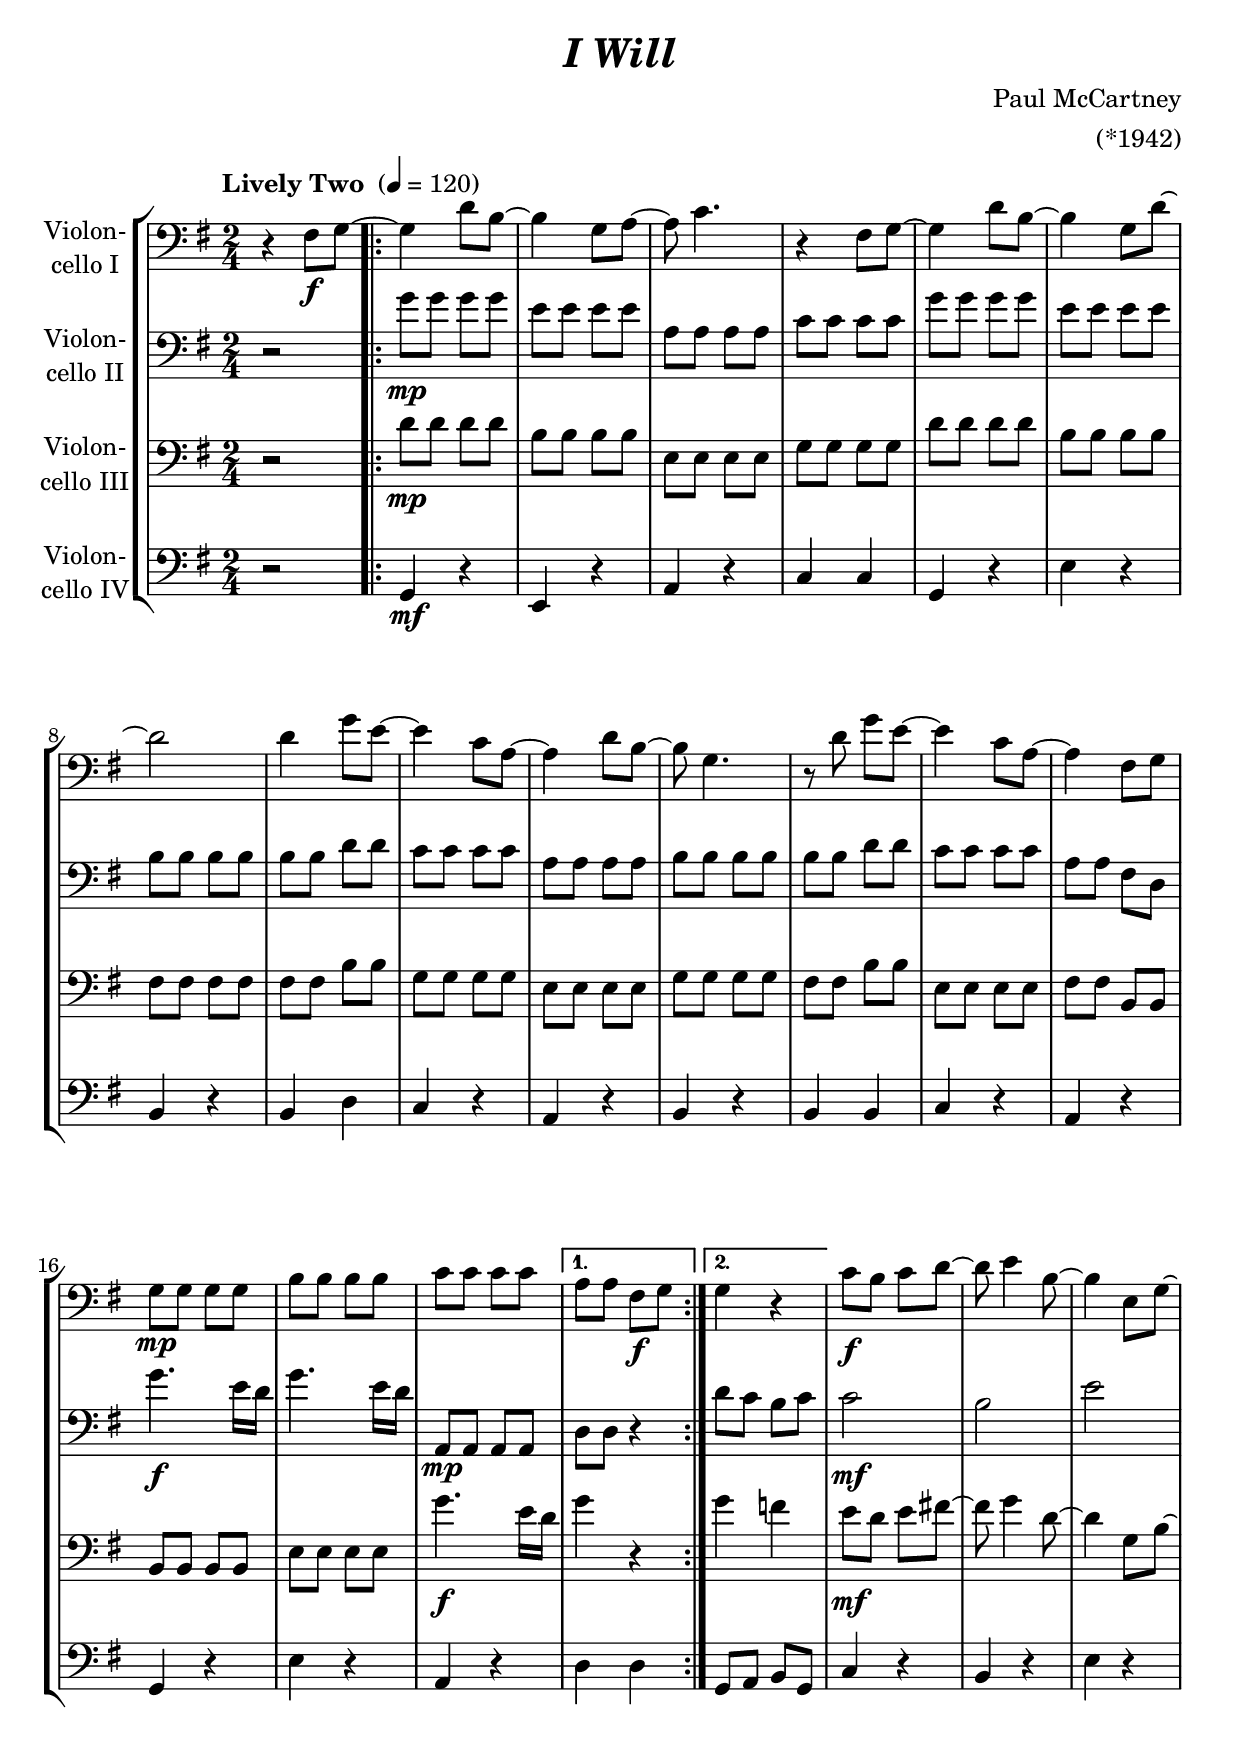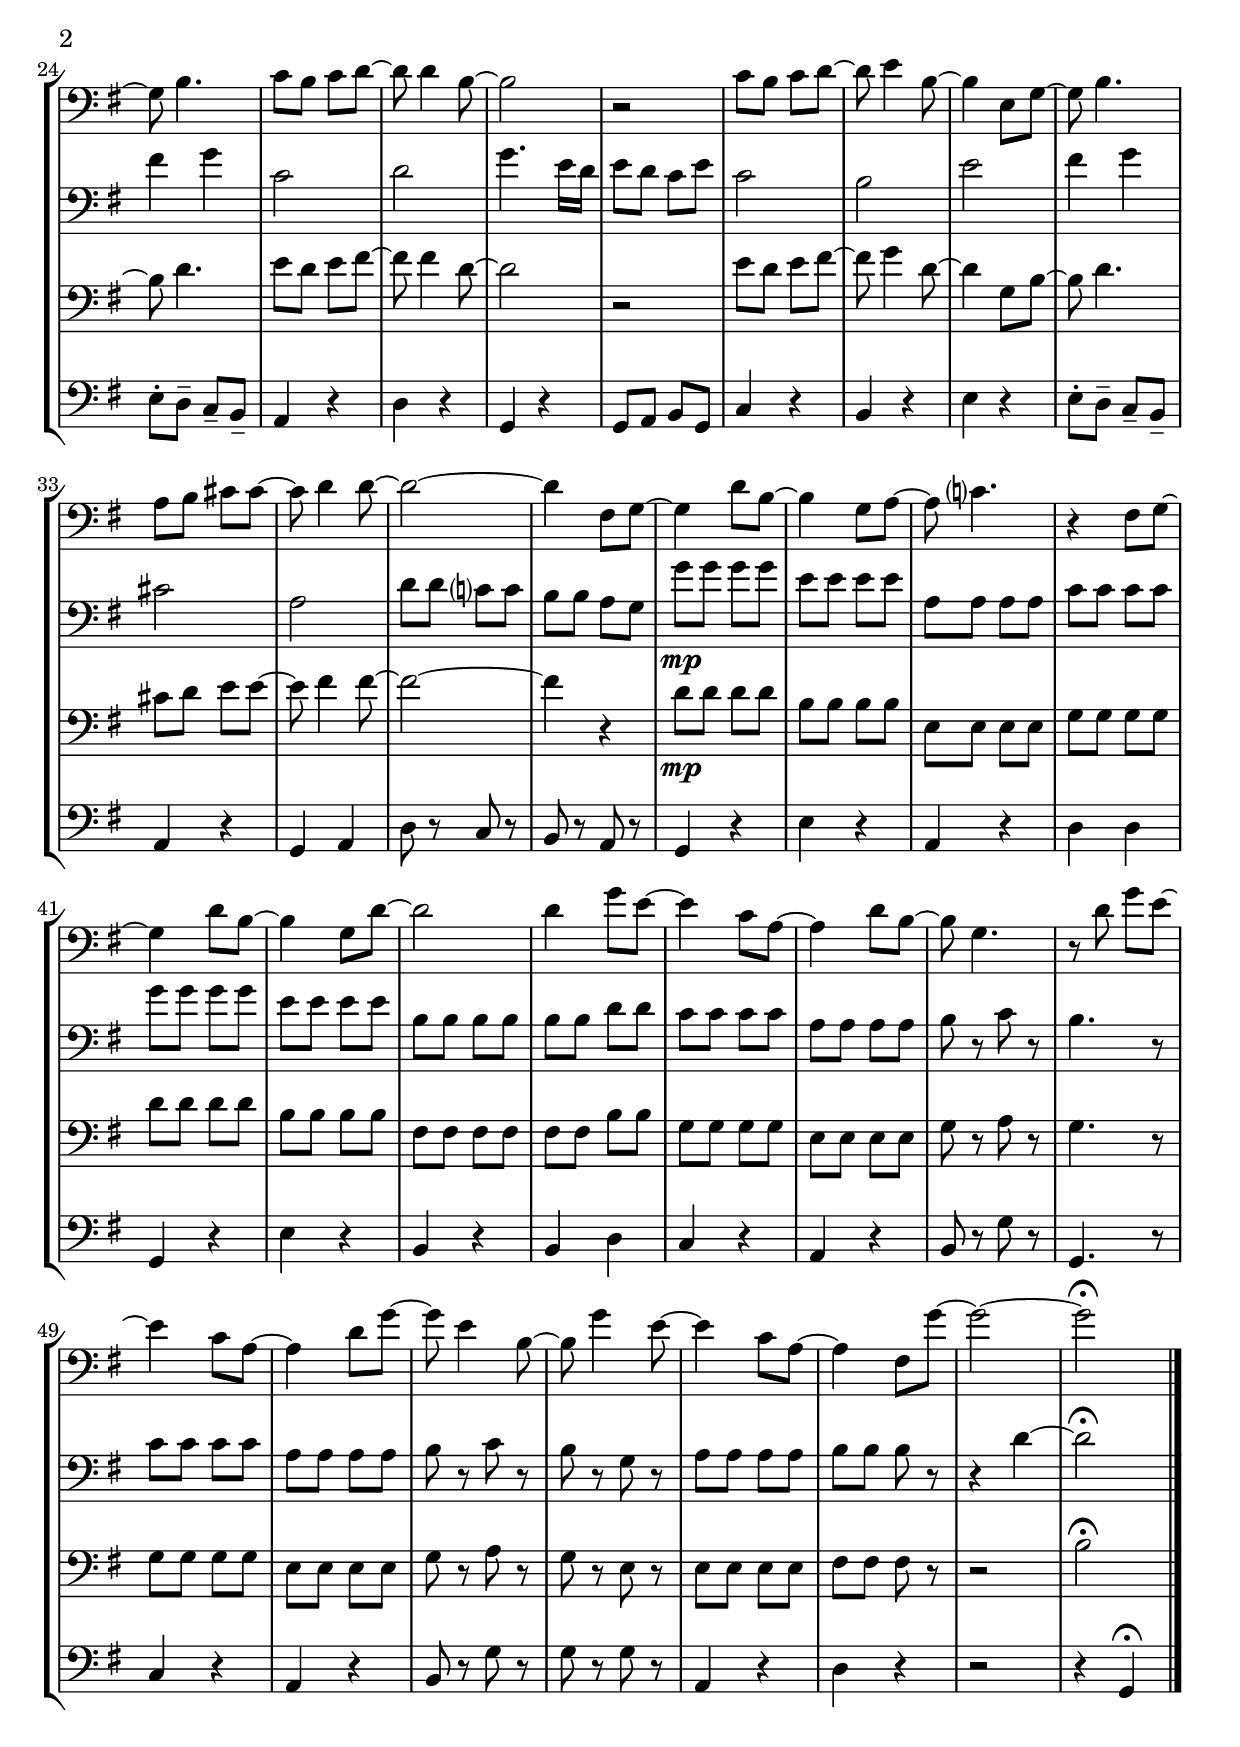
\version "2.14.2"
\include "deutsch.ly"

#(set-global-staff-size 22)

\header {
  title     = \markup \bold \italic "I Will"
  composer  = "Paul McCartney"
  arranger  = "(*1942)"
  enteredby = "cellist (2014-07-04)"
}

voiceconsts = {
 \key f \major
 \clef "bass"
 \numericTimeSignature
 \compressFullBarRests
 \time 2/4
 \tempo "Lively Two " 4=120
}

%mihi = "clarinet"
%milo = "bassoon"
milo = "trombone"

va = \relative c {
   \voiceconsts

   r4 e8\f f~
   \repeat volta 2 {
     f4 c'8 a~
     a4 f8 g~
     g b4.
     r4 e,8 f~
     f4 c'8 a~
     a4 f8 c'~
     c2

     c4 f8 d~
     d4 b8 g~
     g4 c8 a~
     a f4.
     r8 c' f d~
     d4 b8 g~
     g4 e8 f
     f\mp f f f

     a a a a
     b b b b
   }
   \alternative {
     { g g e\f f }
     { f4 r }
   }
   b8\f a b c~
   c d4 a8~
   a4 d,8 f~ 
   f a4.
   b8 a b c~

   c c4 a8~
   a2
   r
   b8 a b c~
   c d4 a8~
   a4 d,8 f~
   f a4.
   g8 a h h~
   h c4 c8~

   c2~
   c4 e,8 f~
   f4 c'8 a~
   a4 f8 g~
   g b?4.
   r4 e,8 f~
   f4 c'8 a~
   a4 f8 c'~

   c2
   c4 f8 d~
   d4 b8 g~
   g4 c8 a~
   a f4.
   r8 c' f d~
   d4 b8 g~
   g4 c8 f~
   f d4 a8~

   a f'4 d8~
   d4 b8 g~
   g4 e8 f'~
   f2~
   f\fermata \bar "|."
}

vb = \relative c' {
   \voiceconsts

   r2
   \repeat volta 2 {
     f8\mp f f f
     d d d d
     g, g g g
     b b b b
     f' f f f
     d d d d
     a a a a

     a a c c
     b b b b
     g g g g
     a a a a
     a a c c
     b b b b
     g g e c
     f'4.\f d16 c

     f4. d16 c
     g,8\mp g g g
   }
   \alternative {
     { c c r4 }
     { c'8 b a b }
   }
   b2\mf
   a
   d
   e4 f
   b,2

   c
   f4. d16 c
   d8 c b d
   b2
   a
   d
   e4 f
   h,2
   g

   c8 c b? b
   a a g f
   f'\mp f f f
   d d d d
   g, g g g
   b b b b
   f' f f f
   d d d d

   a a a a
   a a c c
   b b b b
   g g g g
   a r b r
   a4. r8
   b b b b
   g g g g
   a r b r

   a r f r
   g g g g
   a a a r
   r4 c~
   c2\fermata \bar "|."
}

vc = \relative c' {
   \voiceconsts

   r2
   \repeat volta 2 {
     c8\mp c c c
     a a a a
     d, d d d
     f f f f
     c' c c c
     a a a a
     e e e e

     e e a a
     f f f f
     d d d d
     f f f f
     e e a a
     d, d d d
     e e a, a
     a a a a

     d d d d
     f'4.\f d16 c
   }
   \alternative {
     { f4 r }
     { f es }
   }
   d8\mf c d e!~
   e f4 c8~
   c4 f,8 a~
   a c4.
   d8 c d e~

   e e4 c8~
   c2
   r
   d8 c d e~
   e f4 c8~
   c4 f,8 a~
   a c4.
   h8 c d d~
   d e4 e8~

   e2~
   e4 r
   c8\mp c c c
   a a a a
   d, d d d
   f f f f
   c' c c c
   a a a a

   e e e e
   e e a a
   f f f f
   d d d d
   f r g r
   f4. r8
   f f f f
   d d d d
   f r g r

   f r d r
   d d d d
   e e e r
   r2
   a\fermata \bar "|."
}

vd = \relative c, {
   \voiceconsts

   r2
   \repeat volta 2 {
     f4\mf r
     d r
     g r
     b b
     f r
     d' r
     a r

     a c
     b r
     g r
     a r
     a a
     b r
     g r
     f r

     d' r
     g, r
   }
   \alternative {
     { c c }
     { f,8 g a f }
   }
   b4 r
   a r
   d r
   d8-. c-- b-- a--
   g4 r

   c r
   f, r
   f8 g a f
   b4 r
   a r
   d r
   d8-. c-- b-- a--
   g4 r
   f g

   c8 r b r
   a r g r
   f4 r
   d' r
   g, r
   c c
   f, r
   d' r

   a r
   a c
   b r
   g r
   a8 r f' r
   f,4. r8
   b4 r
   g r
   a8 r f' r

   f r f r
   g,4 r
   c r
   r2
   r4 f,\fermata \bar "|."
}


music = \new StaffGroup <<
      \new Staff {
        \set Staff.midiInstrument = \milo
        \set Staff.instrumentName = \markup \center-column { "Violon-" "cello I" }
        \transpose f g { \va }
      }

      \new Staff {
        \set Staff.midiInstrument = \milo
        \set Staff.instrumentName = \markup \center-column { "Violon-" "cello II" }
        \transpose f g { \vb }
      }

      \new Staff {
        \set Staff.midiInstrument = \milo
        \set Staff.instrumentName = \markup \center-column { "Violon-" "cello III" }
        \transpose f g { \vc }
      }

      \new Staff {
        \set Staff.midiInstrument = \milo
        \set Staff.instrumentName = \markup \center-column { "Violon-" "cello IV" }
        \transpose f g { \vd }
      }
>>

\book {
  \score {
   \music
    \layout {}
  }

  \score {
    \unfoldRepeats \music

    \midi {
      \context {
        \Score
      }
    }
  }
}
